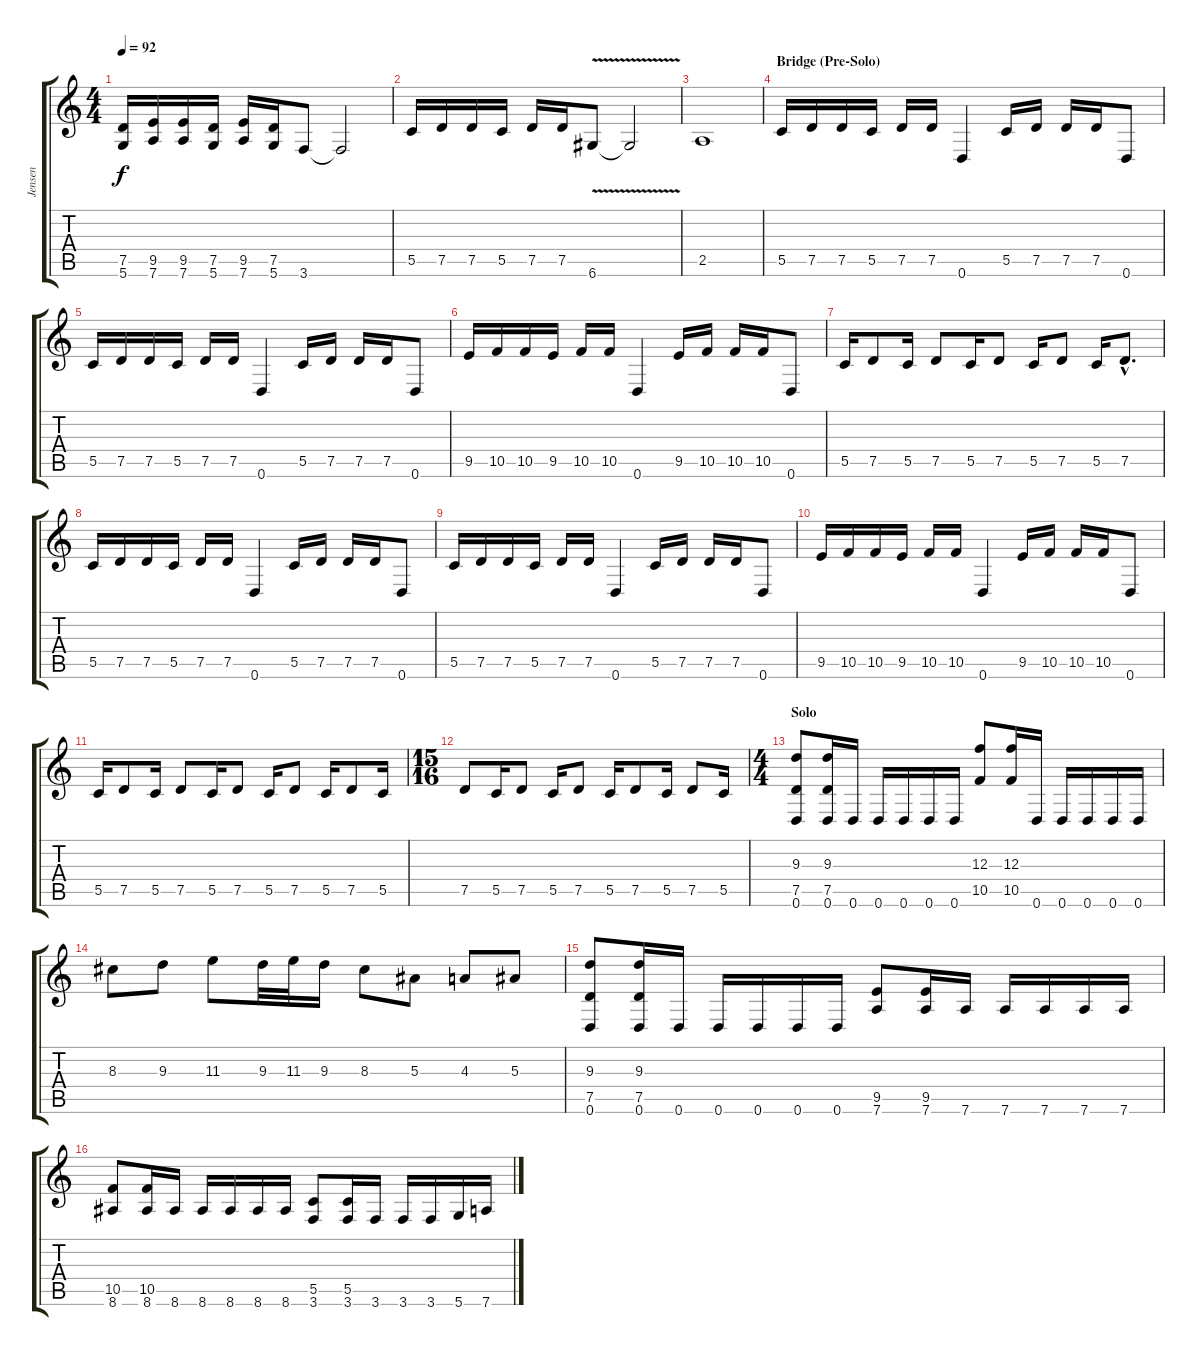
\track ("Jensen" "Jensen") {instrument overdrivenguitar}
\staff {score tabs}
\tuning (D4 A3 F3 C3 G2 D2) {hide}
\ts (4 4)
\tempo 92
\clef g2
\ks c
(7.5 5.6).16{dy f} (9.5 7.6).16 (9.5 7.6).16 (7.5 5.6).16 (9.5 7.6).16 (7.5 5.6).16 3.6.8 3.6{t}.2 |
5.5.16 7.5.16 7.5.16 5.5.16 7.5.16 7.5.16 6.6{v}.8 6.6{t}.2 |
2.5.1 |
\section ("" "Bridge (Pre-Solo)")
5.5.16 7.5.16 7.5.16 5.5.16 7.5.16 7.5.16 0.6.4 5.5.16 7.5.16 7.5.16 7.5.16 0.6.8 |
5.5.16 7.5.16 7.5.16 5.5.16 7.5.16 7.5.16 0.6.4 5.5.16 7.5.16 7.5.16 7.5.16 0.6.8 |
9.5.16 10.5.16 10.5.16 9.5.16 10.5.16 10.5.16 0.6.4 9.5.16 10.5.16 10.5.16 10.5.16 0.6.8 |
5.5.16 7.5.8 5.5.16 7.5.8 5.5.16 7.5.8 5.5.16 7.5.8 5.5.16 7.5{hac}.8{d} |
5.5.16 7.5.16 7.5.16 5.5.16 7.5.16 7.5.16 0.6.4 5.5.16 7.5.16 7.5.16 7.5.16 0.6.8 |
5.5.16 7.5.16 7.5.16 5.5.16 7.5.16 7.5.16 0.6.4 5.5.16 7.5.16 7.5.16 7.5.16 0.6.8 |
9.5.16 10.5.16 10.5.16 9.5.16 10.5.16 10.5.16 0.6.4 9.5.16 10.5.16 10.5.16 10.5.16 0.6.8 |
5.5.16 7.5.8 5.5.16 7.5.8 5.5.16 7.5.8 5.5.16 7.5.8 5.5.16 7.5.8 5.5.16 |
\ts (15 16)
7.5.8 5.5.16 7.5.8 5.5.16 7.5.8 5.5.16 7.5.8 5.5.16 7.5.8 5.5.16 |
\ts (4 4)
\section ("" "Solo")
(9.3 7.5 0.6).8 (9.3 7.5 0.6).16 0.6.16 0.6.16 0.6.16 0.6.16 0.6.16 (12.3 10.5).8 (12.3 10.5).16 0.6.16 0.6.16 0.6.16 0.6.16 0.6.16 |
8.3.8 9.3.8 11.3.8 9.3.32 11.3.32 9.3.16 8.3.8 5.3.8 4.3.8 5.3.8 |
(9.3 7.5 0.6).8 (9.3 7.5 0.6).16 0.6.16 0.6.16 0.6.16 0.6.16 0.6.16 (9.5 7.6).8 (9.5 7.6).16 7.6.16 7.6.16 7.6.16 7.6.16 7.6.16 |
(10.5 8.6).8 (10.5 8.6).16 8.6.16 8.6.16 8.6.16 8.6.16 8.6.16 (5.5 3.6).8 (5.5 3.6).16 3.6.16 3.6.16 3.6.16 5.6.16 7.6.16
